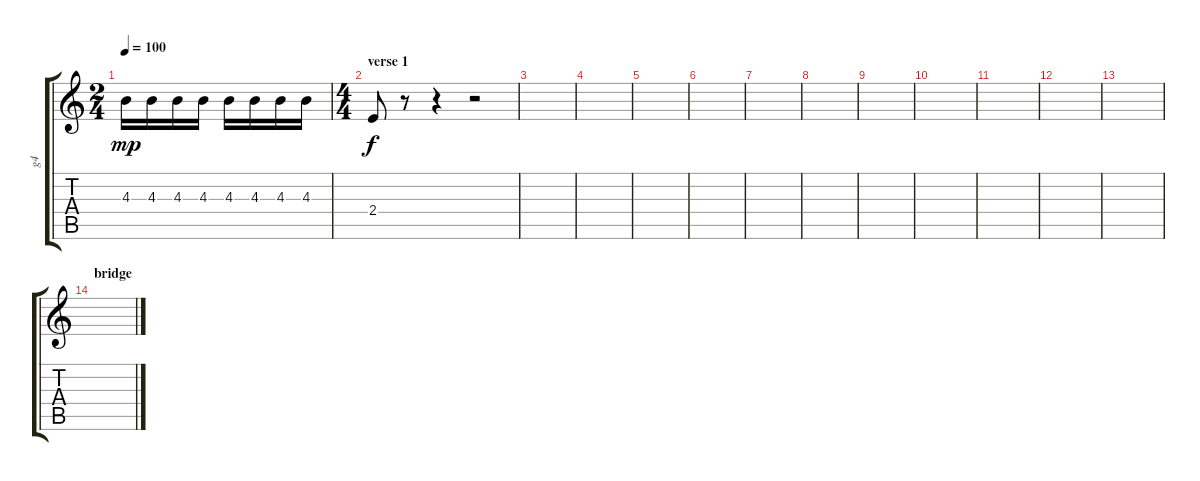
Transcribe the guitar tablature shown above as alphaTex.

\track ("g4" "g4") {instrument distortionguitar}
\staff {score tabs}
\tuning (E4 B3 G3 D3 A2 E2) {hide}
\ts (2 4)
\section ("" "")
\tempo 100
\clef g2
\ks c
4.3.16{dy mp} 4.3.16 4.3.16 4.3.16 4.3.16 4.3.16 4.3.16 4.3.16 |
\ts (4 4)
\section ("" "verse 1")
2.4.8{dy f} r.8 r.4 r.2 |
|
|
|
\section ("" "")
|
|
|
|
\section ("" "")
|
|
|
|
\section ("" "bridge")
